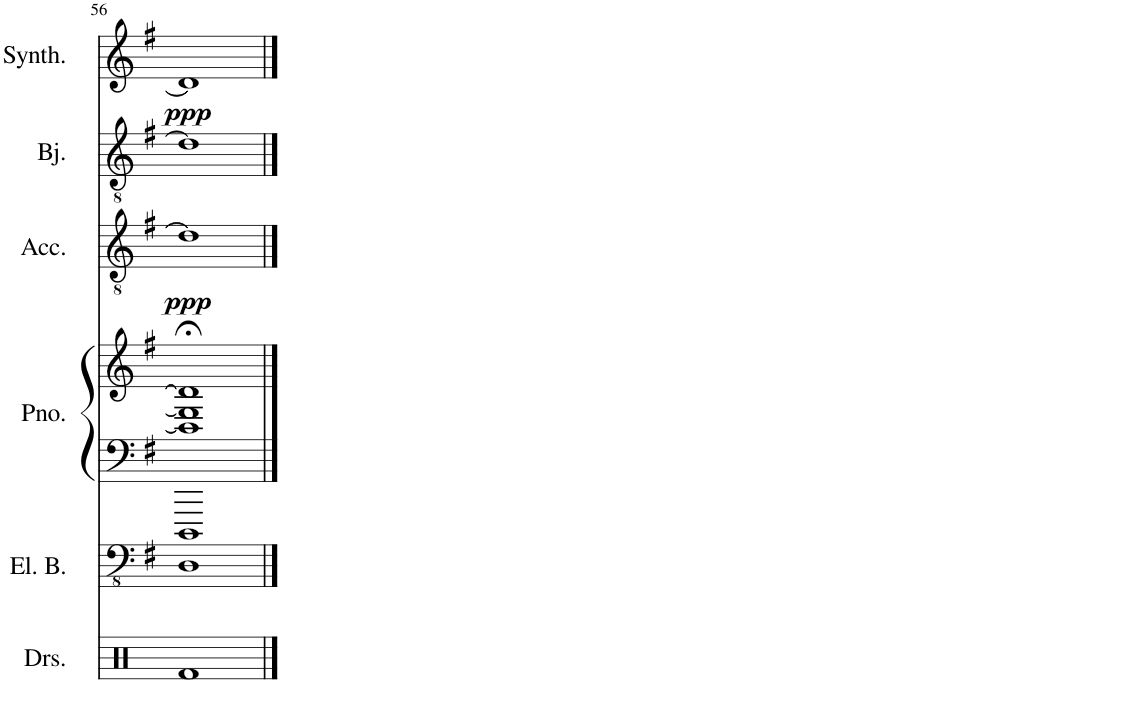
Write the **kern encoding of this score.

**kern	**kern	**kern	**kern	**kern	**dynam	**kern	**kern	**dynam
*part6	*part5	*part4	*part4	*part3	*part3	*part2	*part1	*part1
*staff7	*staff6	*staff5	*staff4	*staff3	*staff3	*staff2	*staff1	*staff1
*I"Drumset	*I"Electric Bass	*I"Piano	*	*I"Accordion	*	*I"Banjo	*I"Sine Synthesizer	*
*I'Drs.	*I'El. B.	*I'Pno.	*	*I'Acc.	*	*I'Bj.	*I'Synth.	*
!!LO:PB:g=z
*clefX	*clefFv4	*clefF4	*clefG2	*clefGv2	*	*clefGv2	*clefG2	*
*	*	*	*	*	*	*ITrd7c12	*	*
*k[]	*k[f#]	*k[f#]	*k[f#]	*k[f#]	*	*k[f#]	*k[f#]	*
*M2/2	*M2/2	*M2/2	*M2/2	*M2/2	*	*M2/2	*M2/2	*
*met(c|)	*met(c|)	*met(c|)	*met(c|)	*met(c|)	*	*met(c|)	*met(c|)	*
=56	=56	=56	=56	=56	=56	=56	=56	=56
!	!	!	!	!	!LO:DY:b	!	!	!LO:DY:b
1Rf	1DD	1DDD	1D];< 1G#];< 1d];<	1d]	ppp	1d]	1d]	ppp
==	==	==	==	==	==	==	==	==
*-	*-	*-	*-	*-	*-	*-	*-	*-
